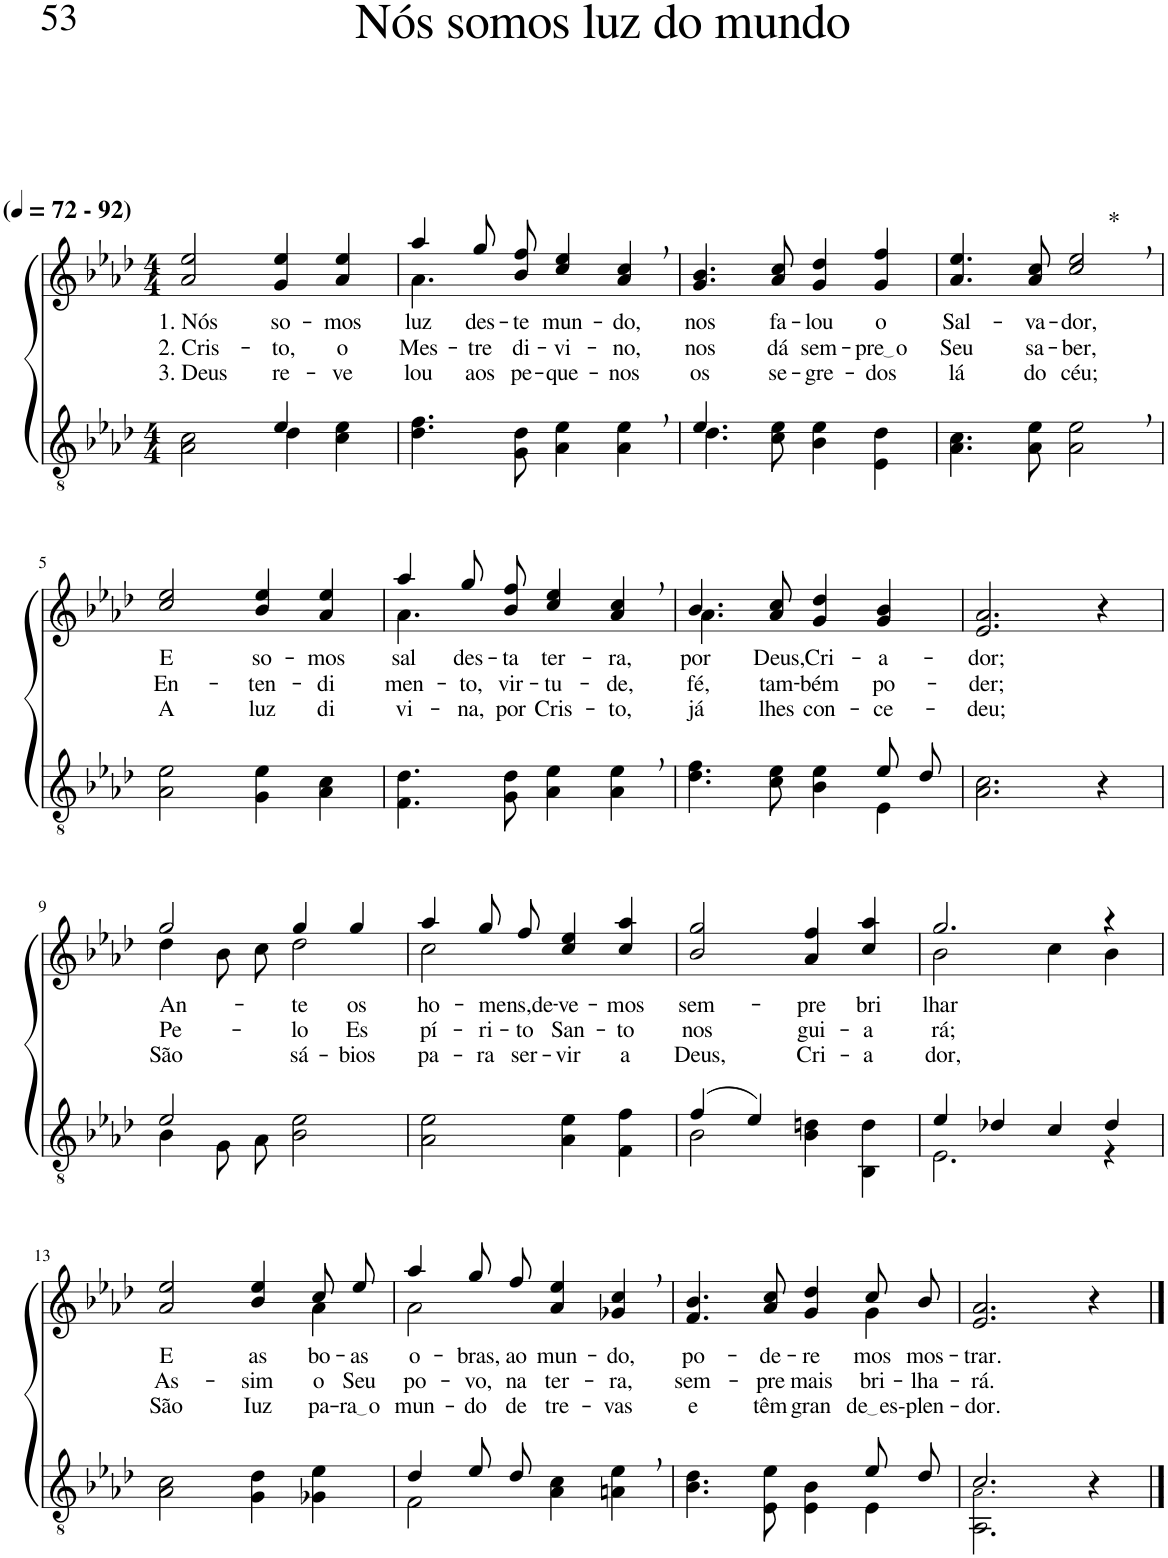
**kern	**kern	**text	**text	**text	**harte
*part2	*part1	*part1	*part1	*part1	*part1
*staff2	*staff1	*staff1	*staff1	*staff1	*
*I"Parte III e IV	*I"Parte I e II	*	*	*	*
*clefGv2	*clefG2	*	*	*	*
*Trd3c5	*Trd3c5	*	*	*	*
*k[b-e-a-d-]	*k[b-e-a-d-]	*	*	*	*
*M4/4	*M4/4	*	*	*	*
*MM72	*MM72	*	*	*	*
=1	=1	=1	=1	=1	=1
*^	*	*	*	*	*
!	!	!LO:TX:a:B:t=(	!	!	!	!
!	!	!LO:TX:a:B:t=- 92)	!	!	!	!
!	!	!	!LO:LY:b	!LO:LY:b	!LO:LY:b	!
2ryy	2A-\ 2c\	2a-/ 2ee-/	1. Nós	2. Cris-	3. Deus	.
!	!	!	!LO:LY:b	!LO:LY:b	!LO:LY:b	!
4e-/	4d-\	4g/ 4ee-/	so-	-to,	re-	.
!	!	!	!LO:LY:b	!LO:LY:b	!LO:LY:b	!
4ryy	4c\ 4e-\	4a-/ 4ee-/	-mos	o	-ve-	.
=2	=2	=2	=2	=2	=2	=2
*	*	*^	*	*	*	*
!	!	!	!	!LO:LY:b	!LO:LY:b	!LO:LY:b	!
*v	*v	*	*	*	*	*	*
4.d-\ 4.f\	4aa-/	4.a-\	luz	Mes-	-lou	.
!	!	!	!LO:LY:b	!LO:LY:b	!LO:LY:b	!
.	8gg\L	.	des-	-tre	aos	.
!	!	!	!LO:LY:b	!LO:LY:b	!LO:LY:b	!
8G\ 8d-\	8b-\ 8ff\J	2ryy	-te	di-	pe-	.
!	!	!	!LO:LY:b	!LO:LY:b	!LO:LY:b	!
4A-\ 4e-\	4cc/ 4ee-/	.	mun-	-vi-	-que-	.
!	!	!	!LO:LY:b	!LO:LY:b	!LO:LY:b	!
4A-\, 4e-\,	4a-/, 4cc/,	.	-do,	-no,	-nos	.
.	.	8ryy	.	.	.	.
=3	=3	=3	=3	=3	=3	=3
*^	*	*	*	*	*	*
!	!	!	!	!LO:LY:b	!LO:LY:b	!LO:LY:b	!
*	*	*v	*v	*	*	*	*
4.e-/	4.d-\	4.g/ 4.b-/	nos	nos	os	.
!	!	!	!LO:LY:b	!LO:LY:b	!LO:LY:b	!
2ryy	8c\ 8e-\	8a-/ 8cc/	fa-	dá	se-	.
!	!	!	!LO:LY:b	!LO:LY:b	!LO:LY:b	!
.	4B-\ 4e-\	4g/ 4dd-/	-lou	sem-	-gre-	.
!	!	!	!LO:LY:b	!LO:LY:b	!LO:LY:b	!
.	4E-\ 4d-\	4g/ 4ff/	o	pre o	-dos	.
8ryy	.	.	.	.	.	.
*v	*v	*	*	*	*	*
=4	=4	=4	=4	=4	=4
!	!	!LO:LY:b	!LO:LY:b	!LO:LY:b	!
4.A-\ 4.c\	4.a-/ 4.ee-/	Sal-	Seu	lá	.
!	!	!LO:LY:b	!LO:LY:b	!LO:LY:b	!
8A-\ 8e-\	8a-/ 8cc/	-va-	sa-	do	.
!	!	!LO:LY:b	!LO:LY:b	!LO:LY:b	!LO:H:kt=*
2A-\, 2e-\,	2cc/, 2ee-/,	-dor,	-ber,	céu;	N
!!LO:LB:g=z
=5	=5	=5	=5	=5	=5
!	!	!LO:LY:b	!LO:LY:b	!LO:LY:b	!
2A-\ 2e-\	2cc/ 2ee-/	E	En-	A	.
!	!	!LO:LY:b	!LO:LY:b	!LO:LY:b	!
4G\ 4e-\	4b-/ 4ee-/	so-	-ten-	luz	.
!	!	!LO:LY:b	!LO:LY:b	!LO:LY:b	!
4A-\ 4c\	4a-/ 4ee-/	-mos	-di-	di-	.
=6	=6	=6	=6	=6	=6
*	*^	*	*	*	*
!	!	!	!LO:LY:b	!LO:LY:b	!LO:LY:b	!
4.F\ 4.d-\	4aa-/	4.a-\	sal	-men-	-vi-	.
!	!	!	!LO:LY:b	!LO:LY:b	!LO:LY:b	!
.	8gg\L	.	des-	-to,	-na,	.
!	!	!	!LO:LY:b	!LO:LY:b	!LO:LY:b	!
8G\ 8d-\	8b-\ 8ff\J	2ryy	-ta	vir-	por	.
!	!	!	!LO:LY:b	!LO:LY:b	!LO:LY:b	!
4A-\ 4e-\	4cc/ 4ee-/	.	ter-	-tu-	Cris-	.
!	!	!	!LO:LY:b	!LO:LY:b	!LO:LY:b	!
4A-\, 4e-\,	4a-/, 4cc/,	.	-ra,	-de,	-to,	.
.	.	8ryy	.	.	.	.
=7	=7	=7	=7	=7	=7	=7
*^	*	*	*	*	*	*
!	!	!	!	!LO:LY:b	!LO:LY:b	!LO:LY:b	!
2.ryy	4.d-\ 4.f\	4.b-/	4.a-\	por	fé,	já	.
!	!	!	!	!LO:LY:b	!LO:LY:b	!LO:LY:b	!
.	8c\ 8e-\	8a-/ 8cc/	2ryy	Deus,	tam-	lhes	.
!	!	!	!	!LO:LY:b	!LO:LY:b	!LO:LY:b	!
.	4B-\ 4e-\	4g/ 4dd-/	.	Cri-	-bém	con-	.
!	!	!	!	!LO:LY:b	!LO:LY:b	!LO:LY:b	!
8e-/L	4E-\	4g/ 4b-/	.	-a-	po-	-ce-	.
8d-/J	.	.	8ryy	.	.	.	.
*v	*v	*	*	*	*	*	*
=8	=8	=8	=8	=8	=8	=8
!	!	!	!LO:LY:b	!LO:LY:b	!LO:LY:b	!
*	*v	*v	*	*	*	*
2.A-\ 2.c\	2.e-/ 2.a-/	-dor;	-der;	-deu;	.
4r	4r	.	.	.	.
!!LO:LB:g=z
=9	=9	=9	=9	=9	=9
*^	*^	*	*	*	*
!	!	!	!	!LO:LY:b	!LO:LY:b	!LO:LY:b	!
2e-/	4B-\	2gg/	4dd-\	An-	Pe-	São	.
.	8G\L	.	8b-\L	.	.	.	.
.	8A-\J	.	8cc\J	.	.	.	.
!	!	!	!	!LO:LY:b	!LO:LY:b	!LO:LY:b	!
2ryy	2B-\ 2e-\	4gg/	2dd-\	-te	-lo	sá-	.
!	!	!	!	!LO:LY:b	!LO:LY:b	!LO:LY:b	!
.	.	4gg/	.	os	Es-	-bios	.
*v	*v	*	*	*	*	*	*
=10	=10	=10	=10	=10	=10	=10
!	!	!	!LO:LY:b	!LO:LY:b	!LO:LY:b	!
2A-\ 2e-\	4aa-/	2cc\	ho-	-pí-	pa-	.
!	!	!	!LO:LY:b	!LO:LY:b	!LO:LY:b	!
.	8gg/L	.	-mens,de-	-ri-	-ra	.
!	!	!	!	!LO:LY:b	!LO:LY:b	!
.	8ff/J	.	.	-to	ser-	.
!	!	!	!LO:LY:b	!LO:LY:b	!LO:LY:b	!
4A-\ 4e-\	4cc/ 4ee-/	2ryy	-ve-	San-	-vir	.
!	!	!	!LO:LY:b	!LO:LY:b	!LO:LY:b	!
4F\ 4f\	4cc/ 4aa-/	.	-mos	-to	a	.
*	*v	*v	*	*	*	*
=11	=11	=11	=11	=11	=11
*^	*	*	*	*	*
!	!	!	!LO:LY:b	!LO:LY:b	!LO:LY:b	!
(4f/	2B-\	2b-/ 2gg/	sem-	nos	Deus,	.
4e-/)	.	.	.	.	.	.
!	!	!	!LO:LY:b	!LO:LY:b	!LO:LY:b	!
2ryy	4B-\ 4dn\	4a-/ 4ff/	-pre	gui-	Cri-	.
!	!	!	!LO:LY:b	!LO:LY:b	!LO:LY:b	!
.	4BB-\ 4d\	4cc/ 4aa-/	bri-	-a-	-a-	.
=12	=12	=12	=12	=12	=12	=12
*	*	*^	*	*	*	*
!	!	!	!	!LO:LY:b	!LO:LY:b	!LO:LY:b	!
4e-/	2.E-\	2.gg/	2b-\	-lhar	-rá;	-dor,	.
4d-X/	.	.	.	.	.	.	.
4c/	.	.	4cc\	.	.	.	.
4d-/	4r	4r	4b-\	.	.	.	.
!!LO:LB:g=z	!!
=13	=13	=13	=13	=13	=13	=13	=13
!	!	!	!	!LO:LY:b	!LO:LY:b	!LO:LY:b	!
*v	*v	*	*	*	*	*	*
2A-\ 2c\	2a-/ 2ee-/	2.ryy	E	As-	São	.
!	!	!	!LO:LY:b	!LO:LY:b	!LO:LY:b	!
4G\ 4d-\	4b-/ 4ee-/	.	as	-sim	Iuz	.
!	!	!	!LO:LY:b	!LO:LY:b	!LO:LY:b	!
4G-X\ 4e-\	8cc/L	4a-\	bo-	o	pa-	.
!	!	!	!LO:LY:b	!LO:LY:b	!LO:LY:b	!
.	8ee-/J	.	-as	Seu	ra o	.
=14	=14	=14	=14	=14	=14	=14
*^	*	*	*	*	*	*
!	!	!	!	!LO:LY:b	!LO:LY:b	!LO:LY:b	!
4d-/	2F\	4aa-/	2a-\	o-	po-	mun-	.
!	!	!	!	!LO:LY:b	!LO:LY:b	!LO:LY:b	!
8e-/L	.	8gg/L	.	-bras,	-vo,	-do	.
!	!	!	!	!LO:LY:b	!LO:LY:b	!LO:LY:b	!
8d-/J	.	8ff/J	.	ao	na	de	.
!	!	!	!	!LO:LY:b	!LO:LY:b	!LO:LY:b	!
2ryy	4A-\ 4c\	4a-/ 4ee-/	2ryy	mun-	ter-	tre-	.
!	!	!	!	!LO:LY:b	!LO:LY:b	!LO:LY:b	!
.	4An\ 4e-\	4g-X/, 4cc/,	.	-do,	-ra,	-vas	.
=15	=15	=15	=15	=15	=15	=15	=15
!	!	!	!	!LO:LY:b	!LO:LY:b	!LO:LY:b	!
2.ryy	4.B-\ 4.d-\	4.f/ 4.b-/	2.ryy	po-	sem-	e	.
!	!	!	!	!LO:LY:b	!LO:LY:b	!LO:LY:b	!
.	8E-\ 8e-\	8a-/ 8cc/	.	-de-	-pre	têm	.
!	!	!	!	!LO:LY:b	!LO:LY:b	!LO:LY:b	!
.	4E-\ 4B-\	4g/ 4dd-/	.	-re-	mais	gran-	.
!	!	!	!	!LO:LY:b	!LO:LY:b	!LO:LY:b	!
8e-/L	4E-\	8cc/L	4g\	-mos	bri-	de es-	.
!	!	!	!	!LO:LY:b	!LO:LY:b	!LO:LY:b	!
8d-/J	.	8b-/J	.	mos-	-lha-	plen-	.
*	*	*v	*v	*	*	*	*
=16	=16	=16	=16	=16	=16	=16
!	!	!	!LO:LY:b	!LO:LY:b	!LO:LY:b	!
2.c/	2.AA-\ 2.A-!\	2.e-/ 2.a-/	-trar.	-rá.	-dor.	.
4r	4ryy	4r	.	.	.	.
*v	*v	*	*	*	*	*
==	==	==	==	==	==
*-	*-	*-	*-	*-	*-
